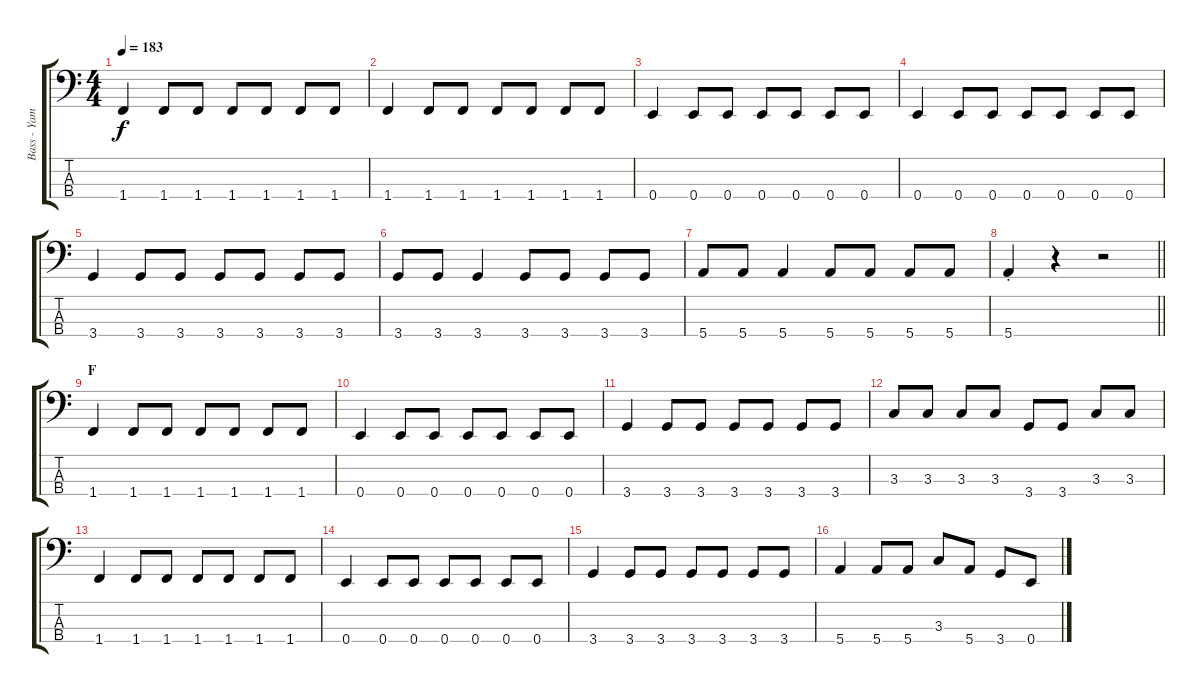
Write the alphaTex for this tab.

\track ("Bass - Yamada" "Bass - Yam") {instrument electricbasspick}
\staff {score tabs}
\tuning (G2 D2 A1 E1) {hide}
\ts (4 4)
\tempo 183
\clef f4
\ks c
1.4.4{dy f} 1.4.8 1.4.8 1.4.8 1.4.8 1.4.8 1.4.8 |
1.4.4 1.4.8 1.4.8 1.4.8 1.4.8 1.4.8 1.4.8 |
0.4.4 0.4.8 0.4.8 0.4.8 0.4.8 0.4.8 0.4.8 |
0.4.4 0.4.8 0.4.8 0.4.8 0.4.8 0.4.8 0.4.8 |
3.4.4 3.4.8 3.4.8 3.4.8 3.4.8 3.4.8 3.4.8 |
3.4.8 3.4.8 3.4.4 3.4.8 3.4.8 3.4.8 3.4.8 |
5.4.8 5.4.8 5.4.4 5.4.8 5.4.8 5.4.8 5.4.8 |
\barLineRight lightlight
5.4{st}.4 r.4 r.2 |
\section ("" "F")
1.4.4 1.4.8 1.4.8 1.4.8 1.4.8 1.4.8 1.4.8 |
0.4.4 0.4.8 0.4.8 0.4.8 0.4.8 0.4.8 0.4.8 |
3.4.4 3.4.8 3.4.8 3.4.8 3.4.8 3.4.8 3.4.8 |
3.3.8 3.3.8 3.3.8 3.3.8 3.4.8 3.4.8 3.3.8 3.3.8 |
1.4.4 1.4.8 1.4.8 1.4.8 1.4.8 1.4.8 1.4.8 |
0.4.4 0.4.8 0.4.8 0.4.8 0.4.8 0.4.8 0.4.8 |
3.4.4 3.4.8 3.4.8 3.4.8 3.4.8 3.4.8 3.4.8 |
5.4.4 5.4.8 5.4.8 3.3.8 5.4.8 3.4.8 0.4.8
